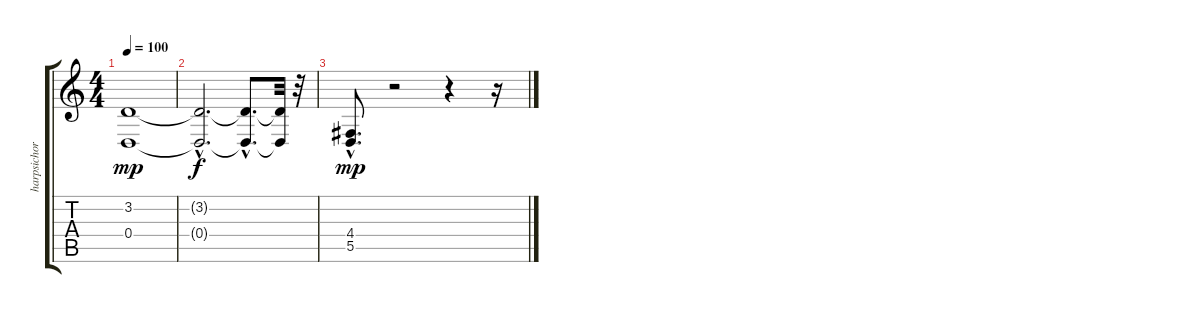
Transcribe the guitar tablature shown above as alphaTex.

\track ("harpsichord" "harpsichor") {instrument harpsichord}
\staff {score tabs}
\tuning (E4 B3 G3 D3 A2 E2) {hide}
\ts (4 4)
\tempo 100
\clef g2
\ks c
(3.2 0.4).1{dy mp} |
(3.2{hac t} 0.4{hac t}).2{d dy f} (3.2{hac t} 0.4{hac t}).8{d} (3.2{t} 0.4{t}).32 r.32 |
(4.4{hac} 5.5{hac}).8{d dy mp} r.2 r.4 r.16
